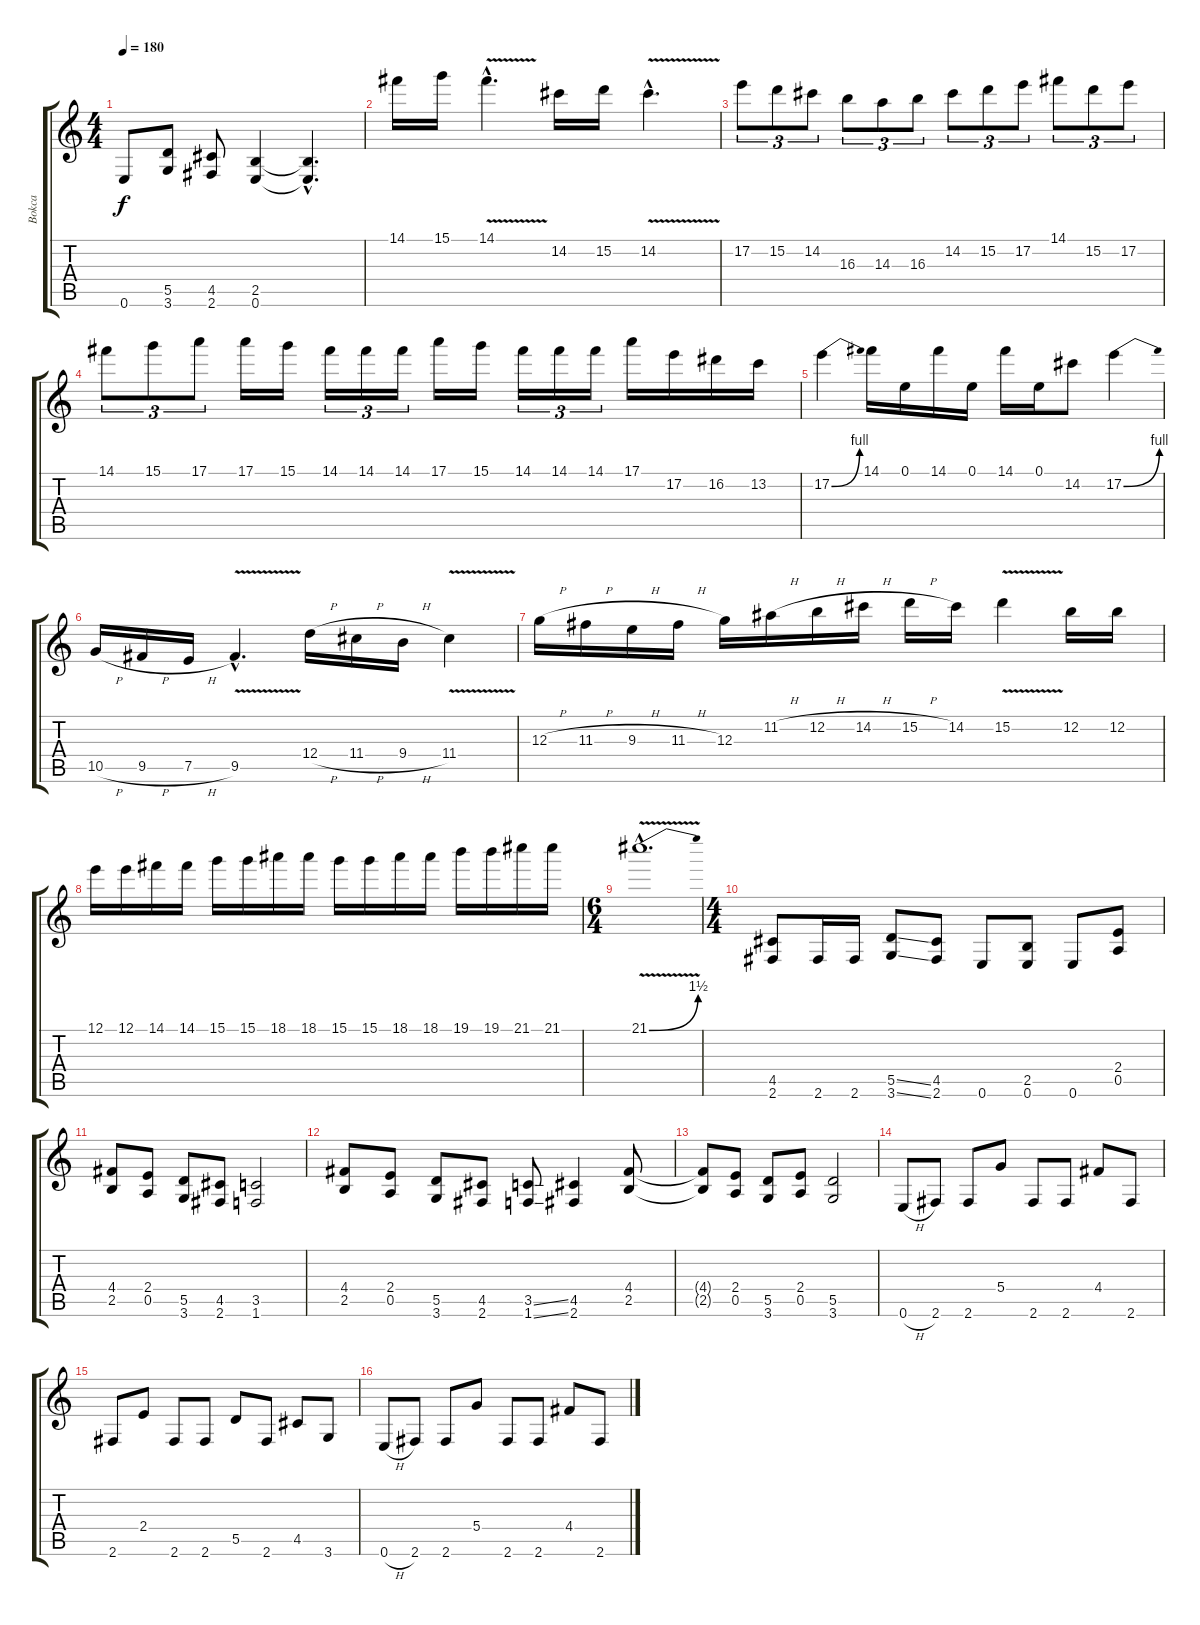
\track ("Bokca" "Bokca") {instrument distortionguitar}
\staff {score tabs}
\tuning (E4 B3 G3 D3 A2 E2) {hide}
\ts (4 4)
\tempo 180
\clef g2
\ks c
0.6.8{dy f} (5.5 3.6).8 (4.5 2.6).8 (2.5 0.6).4 (2.5{hac t} 0.6{hac t}).4{d} |
14.1.16 15.1.16 14.1{v hac}.4{d} 14.2.16 15.2.16 14.2{v hac}.4{d} |
17.2.8{tu (3 2)} 15.2.8{tu (3 2)} 14.2.8{tu (3 2)} 16.3.8{tu (3 2)} 14.3.8{tu (3 2)} 16.3.8{tu (3 2)} 14.2.8{tu (3 2)} 15.2.8{tu (3 2)} 17.2.8{tu (3 2)} 14.1.8{tu (3 2)} 15.2.8{tu (3 2)} 17.2.8{tu (3 2)} |
14.1.8{tu (3 2)} 15.1.8{tu (3 2)} 17.1.8{tu (3 2)} 17.1.16 15.1.16 14.1.16{tu (3 2)} 14.1.16{tu (3 2)} 14.1.16{tu (3 2)} 17.1.16 15.1.16 14.1.16{tu (3 2)} 14.1.16{tu (3 2)} 14.1.16{tu (3 2)} 17.1.16 17.2.16 16.2.16 13.2.16 |
17.2{be (bend 0 0 60 4)}.4 14.1.16 0.1.16 14.1.16 0.1.16 14.1.16 0.1.16 14.2.8 17.2{be (bend 0 0 60 4)}.4 |
10.5{h}.16 9.5{h}.16 7.5{h}.16 9.5{v hac}.4{d} 12.4{h}.16 11.4{h}.16 9.4{h}.16 11.4{v}.4 |
12.3{h}.16 11.3{h}.16 9.3{h}.16 11.3{h}.16 12.3.16 11.2{h}.16 12.2{h}.16 14.2{h}.16 15.2{h}.16 14.2.16 15.2{v}.4 12.2.16 12.2.16 |
12.1.16 12.1.16 14.1.16 14.1.16 15.1.16 15.1.16 18.1.16 18.1.16 15.1.16 15.1.16 18.1.16 18.1.16 19.1.16 19.1.16 21.1.16 21.1.16 |
\ts (6 4)
21.1{be (bend 0 0 60 6) v hac}.1{d} |
\ts (4 4)
(4.5 2.6).8 2.6.16 2.6.16 (5.5{ss} 3.6{ss}).8 (4.5 2.6).8 0.6.8 (2.5 0.6).8 0.6.8 (2.4 0.5).8 |
(4.4 2.5).8 (2.4 0.5).8 (5.5 3.6).8 (4.5 2.6).8 (3.5 1.6).2 |
(4.4 2.5).8 (2.4 0.5).8 (5.5 3.6).8 (4.5 2.6).8 (3.5{ss} 1.6{ss}).8 (4.5 2.6).4 (4.4 2.5).8 |
(4.4{t} 2.5{t}).8 (2.4 0.5).8 (5.5 3.6).8 (2.4 0.5).8 (5.5 3.6).2 |
0.6{h}.8 2.6.8 2.6.8 5.4.8 2.6.8 2.6.8 4.4.8 2.6.8 |
2.6.8 2.4.8 2.6.8 2.6.8 5.5.8 2.6.8 4.5.8 3.6.8 |
0.6{h}.8 2.6.8 2.6.8 5.4.8 2.6.8 2.6.8 4.4.8 2.6.8
